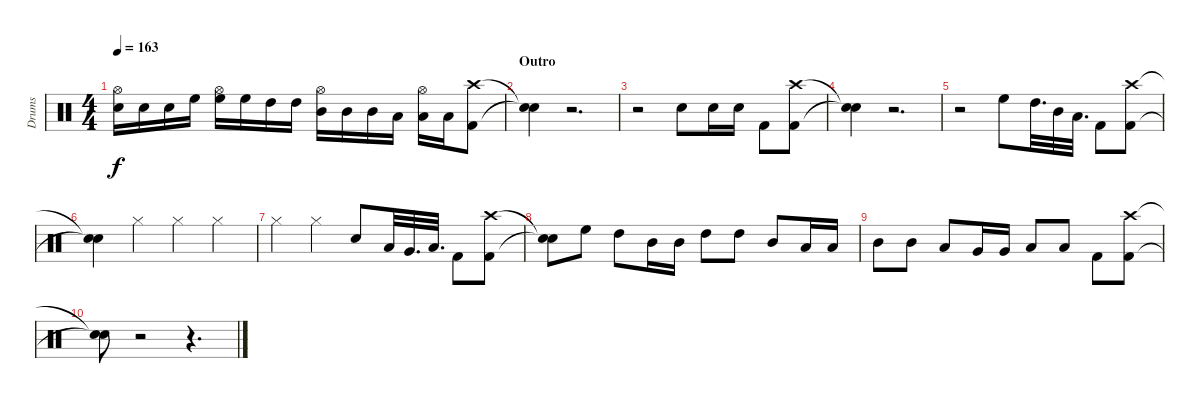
\track ("Drums" "Drums") {instrument percussion}
\staff {score}
\articulation defaults
\ts (4 4)
\tempo 163
\clef neutral
\ks c
("Snare (hit) 2" "Hi-Hat (open)").16{dy f} "Snare (hit) 2".16 "Snare (hit) 2".16 "High Floor Tom (hit)".16 ("Hi-Hat (open)" "High Floor Tom (hit)").16 "High Floor Tom (hit)".16 "High Tom (hit)".16 "High Tom (hit)".16 ("Hi-Hat (open)" "Mid Tom (hit)").16 "Mid Tom (hit)".16 "Mid Tom (hit)".16 "Low Tom (hit)".16 ("Low Tom (hit)" "Hi-Hat (open)").16 "Low Tom (hit)".16 ("Kick (hit) 2" "Crash high (hit)").8 |
\section ("" "Outro")
("Snare (hit)"{t} "Snare (hit)"{t}).4 r.2{d} |
r.2 "Snare (hit) 2".8 "Snare (hit) 2".16 "Snare (hit) 2".16 "Kick (hit) 2".8 ("Kick (hit) 2" "Crash high (hit)").8 |
("Snare (hit)"{t} "Snare (hit)"{t}).4 r.2{d} |
r.2 "High Floor Tom (hit)".8 "High Tom (hit)".32{d} "Mid Tom (hit)".32 "Low Tom (hit)".32{d} "Kick (hit) 2".8 ("Kick (hit) 2" "Crash high (hit)").8 |
("Snare (hit)"{t} "Snare (hit)"{t}).4 "Hi-Hat (closed)".4 "Hi-Hat (closed)".4 "Hi-Hat (closed)".4 |
"Hi-Hat (closed)".4 "Hi-Hat (closed)".4 "Snare (hit) 2".8 "Low Tom (hit)".32 "Very Low Tom (hit)".32{d} "Low Floor Tom (hit)".32{d} "Kick (hit) 2".8 ("Kick (hit) 2" "Crash high (hit)").8 |
("Snare (hit)"{t} "Snare (hit)"{t}).8 "High Floor Tom (hit)".8 "High Tom (hit)".8 "Mid Tom (hit)".16 "Mid Tom (hit)".16 "High Tom (hit)".8 "High Tom (hit)".8 "Mid Tom (hit)".8 "Low Tom (hit)".16 "Low Tom (hit)".16 |
"Mid Tom (hit)".8 "Mid Tom (hit)".8 "Low Tom (hit)".8 "Very Low Tom (hit)".16 "Very Low Tom (hit)".16 "Low Tom (hit)".8 "Low Tom (hit)".8 "Kick (hit) 2".8 ("Kick (hit) 2" "Crash high (hit)").8 |
("Snare (hit)"{t} "Snare (hit)"{t}).8 r.2 r.4{d}
